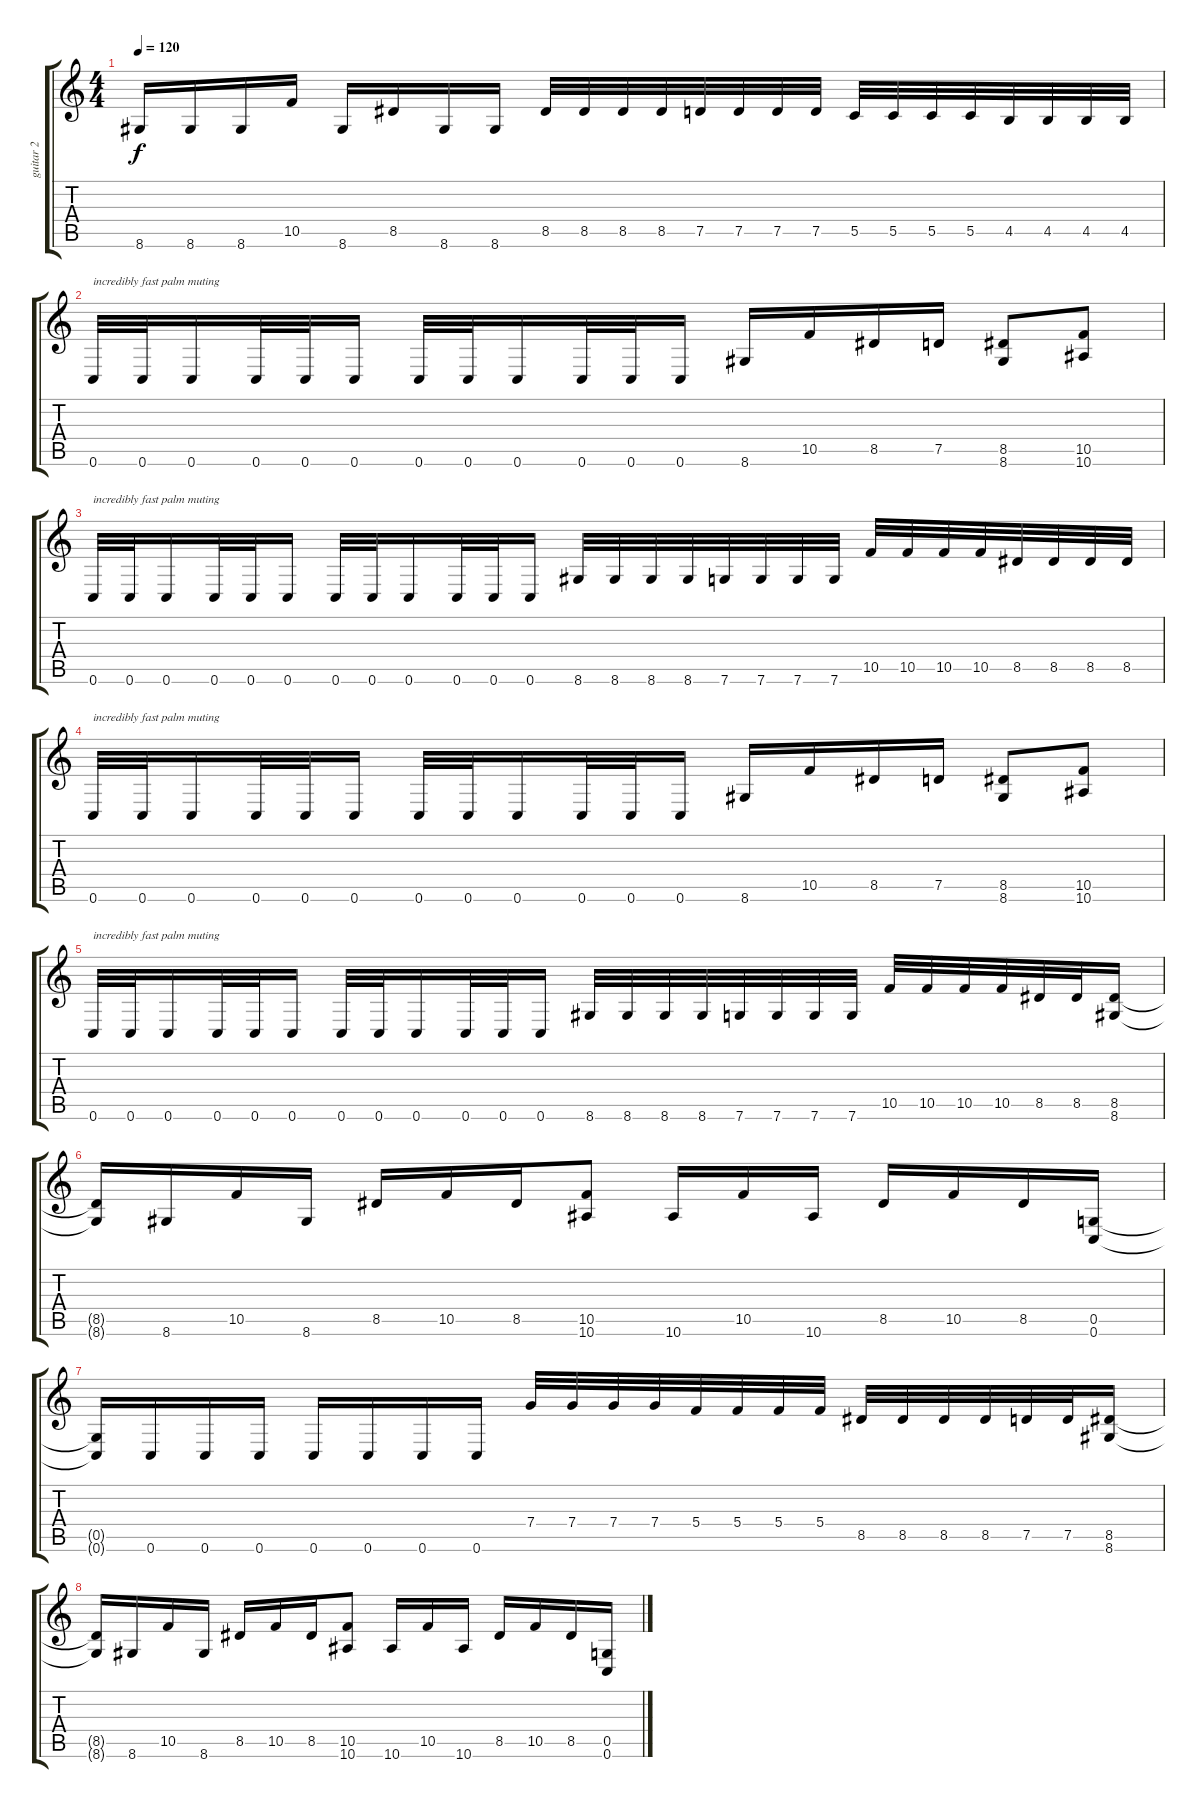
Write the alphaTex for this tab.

\track ("guitar 2" "guitar 2") {instrument overdrivenguitar}
\staff {score tabs}
\tuning (D4 A3 F3 C3 G2 C2) {hide}
\ts (4 4)
\tempo 120
\clef g2
\ks c
8.6.16{dy f} 8.6.16 8.6.16 10.5.16 8.6.16 8.5.16 8.6.16 8.6.16 8.5.32 8.5.32 8.5.32 8.5.32 7.5.32 7.5.32 7.5.32 7.5.32 5.5.32 5.5.32 5.5.32 5.5.32 4.5.32 4.5.32 4.5.32 4.5.32 |
0.6.32{txt "incredibly fast palm muting"} 0.6.32 0.6.16 0.6.32 0.6.32 0.6.16 0.6.32 0.6.32 0.6.16 0.6.32 0.6.32 0.6.16 8.6.16 10.5.16 8.5.16 7.5.16 (8.5 8.6).8 (10.5 10.6).8 |
0.6.32{txt "incredibly fast palm muting"} 0.6.32 0.6.16 0.6.32 0.6.32 0.6.16 0.6.32 0.6.32 0.6.16 0.6.32 0.6.32 0.6.16 8.6.32 8.6.32 8.6.32 8.6.32 7.6.32 7.6.32 7.6.32 7.6.32 10.5.32 10.5.32 10.5.32 10.5.32 8.5.32 8.5.32 8.5.32 8.5.32 |
0.6.32{txt "incredibly fast palm muting"} 0.6.32 0.6.16 0.6.32 0.6.32 0.6.16 0.6.32 0.6.32 0.6.16 0.6.32 0.6.32 0.6.16 8.6.16 10.5.16 8.5.16 7.5.16 (8.5 8.6).8 (10.5 10.6).8 |
0.6.32{txt "incredibly fast palm muting"} 0.6.32 0.6.16 0.6.32 0.6.32 0.6.16 0.6.32 0.6.32 0.6.16 0.6.32 0.6.32 0.6.16 8.6.32 8.6.32 8.6.32 8.6.32 7.6.32 7.6.32 7.6.32 7.6.32 10.5.32 10.5.32 10.5.32 10.5.32 8.5.32 8.5.32 (8.5 8.6).16 |
(8.5{t} 8.6{t}).16 8.6.16 10.5.16 8.6.16 8.5.16 10.5.16 8.5.16 (10.5 10.6).8 10.6.16 10.5.16 10.6.16 8.5.16 10.5.16 8.5.16 (0.5 0.6).16 |
(0.5{t} 0.6{t}).16 0.6.16 0.6.16 0.6.16 0.6.16 0.6.16 0.6.16 0.6.16 7.4.32 7.4.32 7.4.32 7.4.32 5.4.32 5.4.32 5.4.32 5.4.32 8.5.32 8.5.32 8.5.32 8.5.32 7.5.32 7.5.32 (8.5 8.6).16 |
(8.5{t} 8.6{t}).16 8.6.16 10.5.16 8.6.16 8.5.16 10.5.16 8.5.16 (10.5 10.6).8 10.6.16 10.5.16 10.6.16 8.5.16 10.5.16 8.5.16 (0.5 0.6).16
